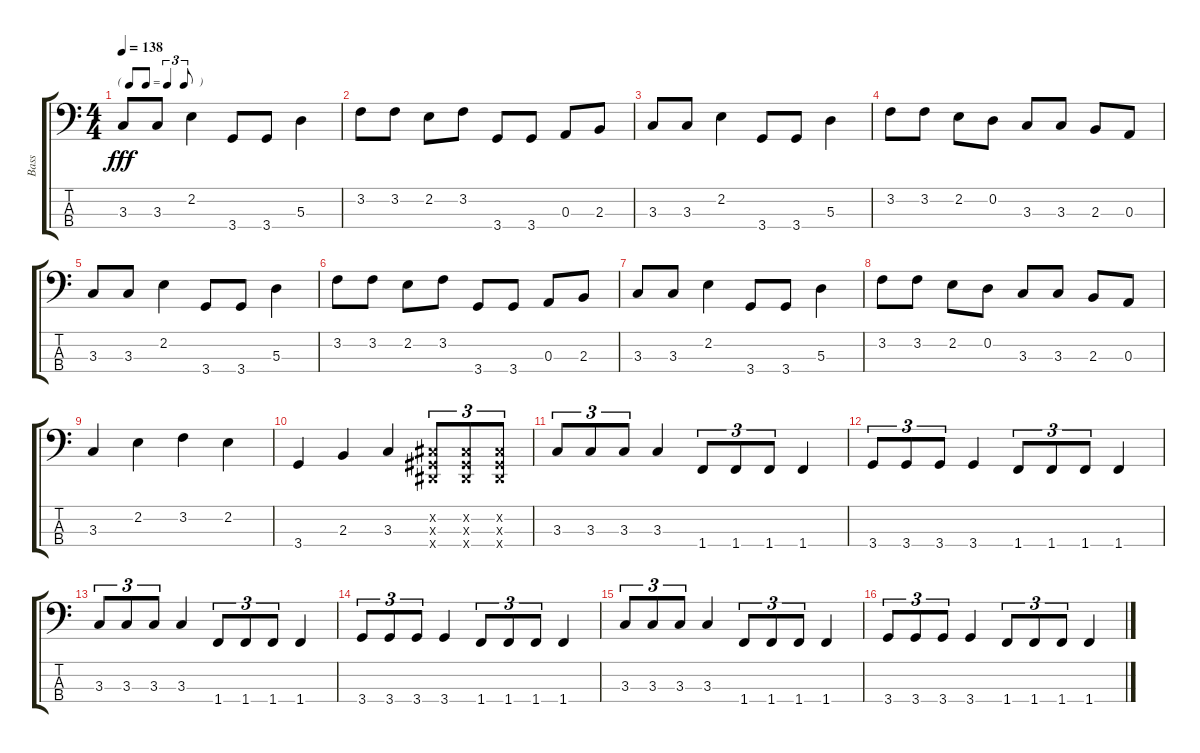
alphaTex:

\track ("Bass" "Bass") {instrument electricbassfinger}
\staff {score tabs}
\tuning (G2 D2 A1 E1) {hide}
\ts (4 4)
\tf triplet8th
\tempo 138
\clef f4
\ks c
3.3.8{dy fff} 3.3.8 2.2.4 3.4.8 3.4.8 5.3.4 |
3.2.8 3.2.8 2.2.8 3.2.8 3.4.8 3.4.8 0.3.8 2.3.8 |
3.3.8{balance 16} 3.3.8 2.2.4 3.4.8 3.4.8 5.3.4 |
3.2.8 3.2.8 2.2.8 0.2.8 3.3.8 3.3.8 2.3.8 0.3.8 |
3.3.8 3.3.8 2.2.4 3.4.8 3.4.8 5.3.4 |
3.2.8 3.2.8 2.2.8 3.2.8 3.4.8 3.4.8 0.3.8 2.3.8 |
3.3.8 3.3.8 2.2.4 3.4.8 3.4.8 5.3.4 |
3.2.8 3.2.8 2.2.8 0.2.8 3.3.8 3.3.8 2.3.8 0.3.8 |
3.3.4 2.2.4 3.2.4 2.2.4 |
3.4.4 2.3.4 3.3.4 (-1.2{x} -1.3{x} -1.4{x}).8{tu (3 2) balance 8} (-1.2{x} -1.3{x} -1.4{x}).8{tu (3 2)} (-1.2{x} -1.3{x} -1.4{x}).8{tu (3 2)} |
3.3.8{tu (3 2)} 3.3.8{tu (3 2)} 3.3.8{tu (3 2)} 3.3.4 1.4.8{tu (3 2)} 1.4.8{tu (3 2)} 1.4.8{tu (3 2)} 1.4.4 |
3.4.8{tu (3 2)} 3.4.8{tu (3 2)} 3.4.8{tu (3 2)} 3.4.4 1.4.8{tu (3 2)} 1.4.8{tu (3 2)} 1.4.8{tu (3 2)} 1.4.4 |
3.3.8{tu (3 2)} 3.3.8{tu (3 2)} 3.3.8{tu (3 2)} 3.3.4 1.4.8{tu (3 2)} 1.4.8{tu (3 2)} 1.4.8{tu (3 2)} 1.4.4 |
3.4.8{tu (3 2)} 3.4.8{tu (3 2)} 3.4.8{tu (3 2)} 3.4.4 1.4.8{tu (3 2)} 1.4.8{tu (3 2)} 1.4.8{tu (3 2)} 1.4.4 |
3.3.8{tu (3 2)} 3.3.8{tu (3 2)} 3.3.8{tu (3 2)} 3.3.4 1.4.8{tu (3 2)} 1.4.8{tu (3 2)} 1.4.8{tu (3 2)} 1.4.4 |
3.4.8{tu (3 2)} 3.4.8{tu (3 2)} 3.4.8{tu (3 2)} 3.4.4 1.4.8{tu (3 2)} 1.4.8{tu (3 2)} 1.4.8{tu (3 2)} 1.4.4
